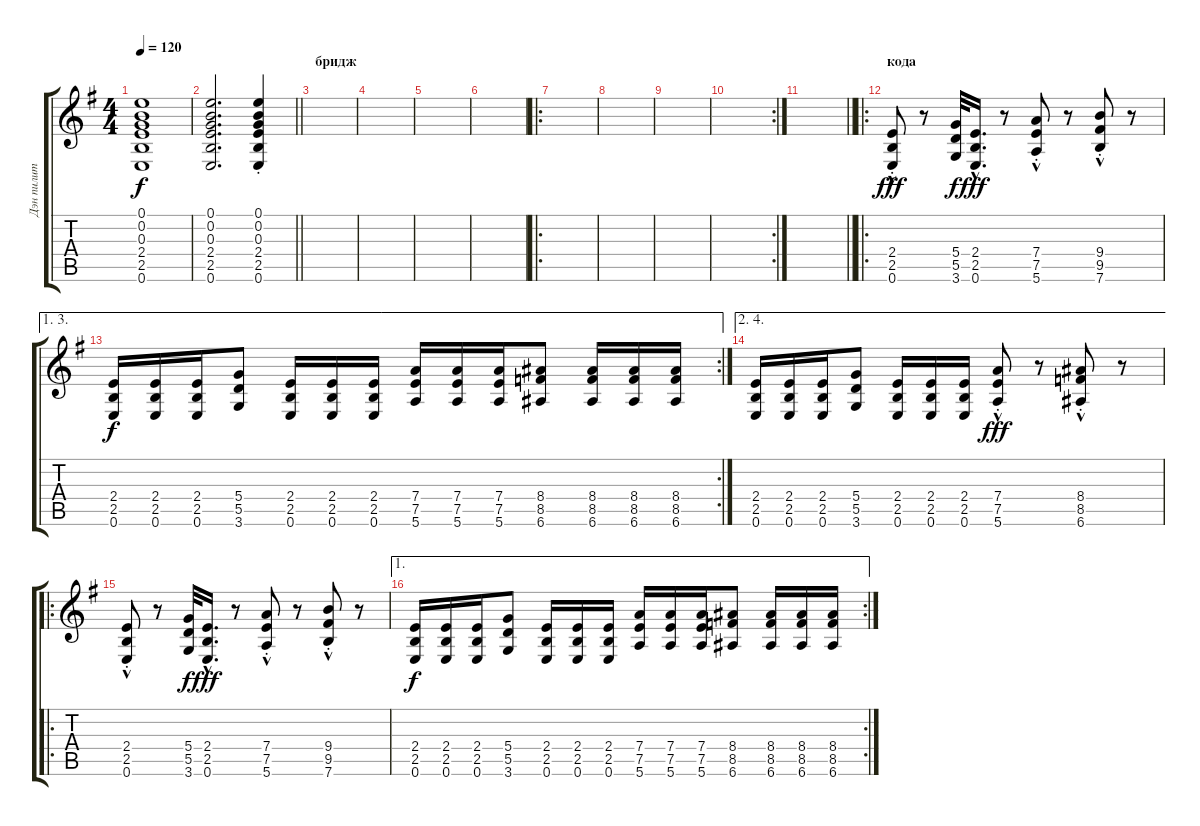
\track ("Дэн пилит" "Дэн пилит") {instrument distortionguitar}
\staff {score tabs}
\tuning (E4 B3 G3 D3 A2 E2) {hide}
\ts (4 4)
\tempo 120
\clef g2
\ks eminor
(0.1 0.2 0.3 2.4 2.5 0.6).1{dy f} |
\barLineRight lightlight
(0.1 0.2 0.3 2.4 2.5 0.6).2{d} (0.1 0.2 0.3 2.4{st} 2.5 0.6).4 |
\section ("" "бридж")
|
|
|
|
\ro
|
|
|
\rc 2
|
\barLineRight lightlight
|
\ro
\section ("" "кода")
(2.4{hac st} 2.5{hac st} 0.6{hac st}).8{dy fff} r.8 (5.4 5.5 3.6).32{dy f} (2.4{hac} 2.5{hac} 0.6{hac}).16{d dy fff} r.8 (7.4{hac st} 7.5{hac st} 5.6{hac st}).8 r.8 (9.4{hac st} 9.5{hac st} 7.6{hac st}).8 r.8 |
\ae (1 3)
\rc 2
(2.4 2.5 0.6).16{dy f} (2.4 2.5 0.6).16 (2.4 2.5 0.6).16 (5.4 5.5 3.6).8 (2.4 2.5 0.6).16 (2.4 2.5 0.6).16 (2.4 2.5 0.6).16 (7.4 7.5 5.6).16 (7.4 7.5 5.6).16 (7.4 7.5 5.6).16 (8.4 8.5 6.6).8 (8.4 8.5 6.6).16 (8.4 8.5 6.6).16 (8.4 8.5 6.6).16 |
\ae (2 4)
(2.4 2.5 0.6).16 (2.4 2.5 0.6).16 (2.4 2.5 0.6).16 (5.4 5.5 3.6).8 (2.4 2.5 0.6).16 (2.4 2.5 0.6).16 (2.4 2.5 0.6).16 (7.4{hac st} 7.5{hac st} 5.6{hac st}).8{dy fff} r.8 (8.4{hac st} 8.5{hac st} 6.6{hac st}).8 r.8 |
\ro
(2.4{hac st} 2.5{hac st} 0.6{hac st}).8 r.8 (5.4 5.5 3.6).32{dy f} (2.4{hac} 2.5{hac} 0.6{hac}).16{d dy fff} r.8 (7.4{hac st} 7.5{hac st} 5.6{hac st}).8 r.8 (9.4{hac st} 9.5{hac st} 7.6{hac st}).8 r.8 |
\ae 1
\rc 2
(2.4 2.5 0.6).16{dy f} (2.4 2.5 0.6).16 (2.4 2.5 0.6).16 (5.4 5.5 3.6).8 (2.4 2.5 0.6).16 (2.4 2.5 0.6).16 (2.4 2.5 0.6).16 (7.4 7.5 5.6).16 (7.4 7.5 5.6).16 (7.4 7.5 5.6).16 (8.4 8.5 6.6).8 (8.4 8.5 6.6).16 (8.4 8.5 6.6).16 (8.4 8.5 6.6).16
